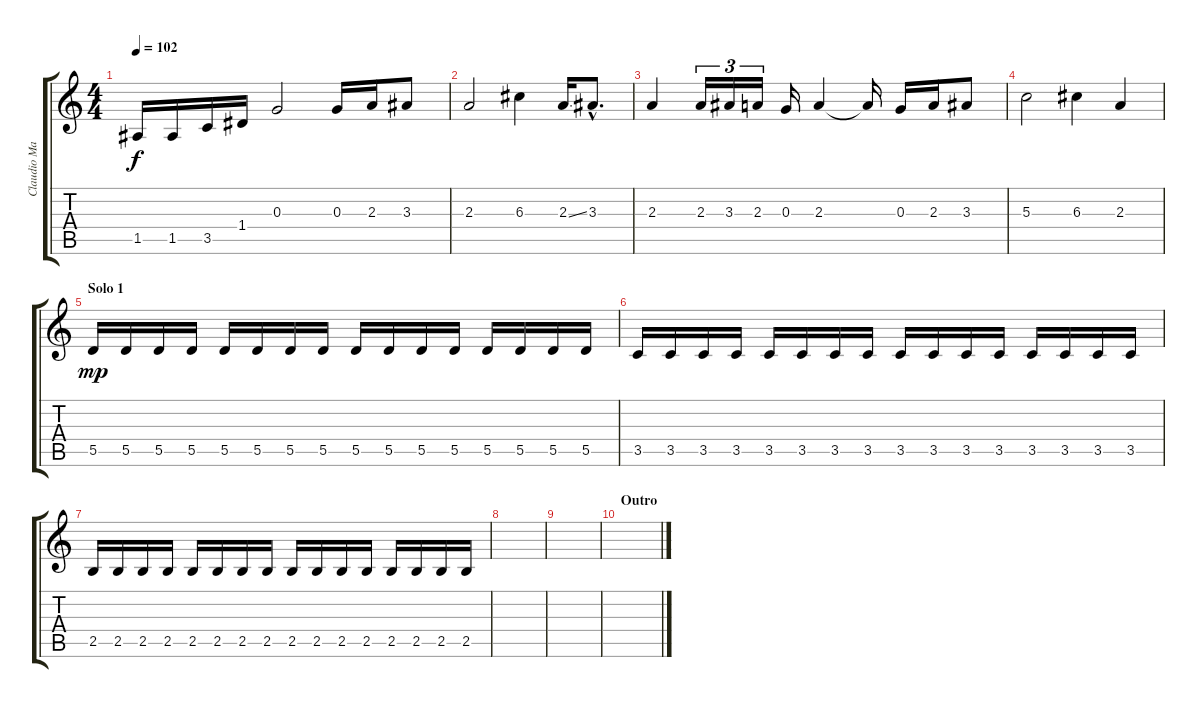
\track ("Claudio Marciello (Gtr 1)" "Claudio Ma") {instrument acousticguitarnylon}
\staff {score tabs}
\tuning (E4 B3 G3 D3 A2 E2) {hide}
\ts (4 4)
\tempo 102
\clef g2
\ks c
1.5{t}.16{dy f} 1.5.16 3.5.16 1.4.16 0.3.2 0.3.16 2.3.16 3.3.8 |
2.3.2 6.3.4 2.3{ss}.16 3.3{hac}.8{d} |
2.3.4 2.3.16{tu (3 2)} 3.3.16{tu (3 2)} 2.3.16{tu (3 2)} 0.3.16 2.3.4 2.3{t}.16 0.3.16 2.3.16 3.3.8 |
5.3.2 6.3.4 2.3.4 |
\section ("" "Solo 1")
5.5.16{dy mp} 5.5.16 5.5.16 5.5.16 5.5.16 5.5.16 5.5.16 5.5.16 5.5.16 5.5.16 5.5.16 5.5.16 5.5.16 5.5.16 5.5.16 5.5.16 |
3.5.16 3.5.16 3.5.16 3.5.16 3.5.16 3.5.16 3.5.16 3.5.16 3.5.16 3.5.16 3.5.16 3.5.16 3.5.16 3.5.16 3.5.16 3.5.16 |
2.5.16 2.5.16 2.5.16 2.5.16 2.5.16 2.5.16 2.5.16 2.5.16 2.5.16 2.5.16 2.5.16 2.5.16 2.5.16 2.5.16 2.5.16 2.5.16 |
|
|
\section ("" "Outro")
